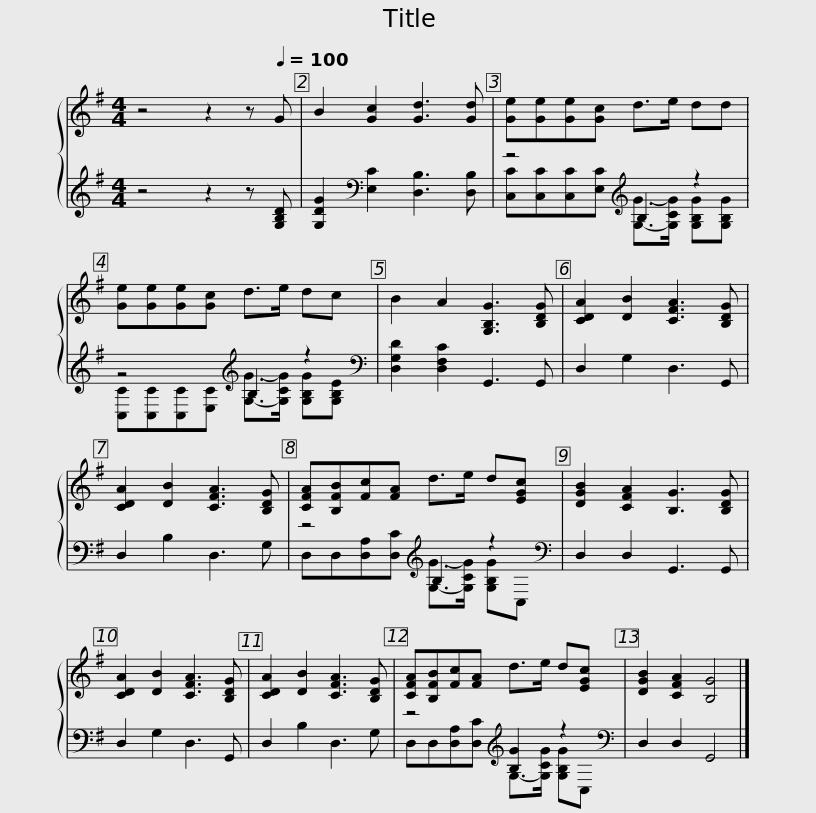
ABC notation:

X:1
%%score { 1 | ( 2 3 ) }
L:1/8
M:4/4
I:linebreak $
K:G
V:1 treble
V:2 treble
V:3 treble
V:1
 z4 z2 z[Q:1/4=100] G | B2 [Gc]2 [Gd]3 [Gd] | [Ge][Ge][Ge][Gc] d>e dd | [Ge][Ge][Ge][Gc] d>e dc |$ B2 A2 [G,B,G]3 [B,DG] | %5
 [CDA]2 [DB]2 [CFA]3 [B,DG] | [CDA]2 [DB]2 [CFA]3 [B,DG] | [CFA][B,FB][Fc][FA] d>e d[EGc] | [DGB]2 [CFA]2 [B,G]3 [B,DG] |$ [CDA]2 [DB]2 [CFA]3 [B,DG] | %10
 [CDA]2 [DB]2 [CFA]3 [B,DG] | [CFA][B,FB][Fc][FA] d>e d[EGc] | [DGB]2 [CFA]2 [B,G]4 |] %13
V:2
 z4 z2 z [G,B,D] | [G,DG]2[K:bass] [E,C]2 [D,B,]3 [D,B,] | z4[K:treble] B,2 z2 | z4[K:treble] B,2 z2[K:bass] |$ [D,G,D]2 [D,F,C]2 G,,3 G,, | %5
 D,2 G,2 D,3 G,, | D,2 B,2 D,3 G, | z4[K:treble] B,2 z2[K:bass] | D,2 D,2 G,,3 G,, |$ D,2 G,2 D,3 G,, | %10
 D,2 B,2 D,3 G, | z4[K:treble] [B,G]2 z2[K:bass] | D,2 D,2 G,,4 |] %13
V:3
 x8 | x2[K:bass] x6 | [C,C][C,C][C,C][E,C][K:treble] [G,G]->[G,CG] [G,B,G][G,B,G] | [C,C][C,C][C,C][E,C][K:treble] [G,G]->[G,CG] [G,B,G][K:bass][G,B,E] |$ x8 | %5
 x8 | x8 | D,D,[D,A,][D,C][K:treble] [G,G]->[G,CG] [G,B,G][K:bass]C, | x8 |$ x8 | %10
 x8 | D,D,[D,A,][D,C][K:treble] G,->[G,CG] [G,B,G][K:bass]C, | x8 |] %13
